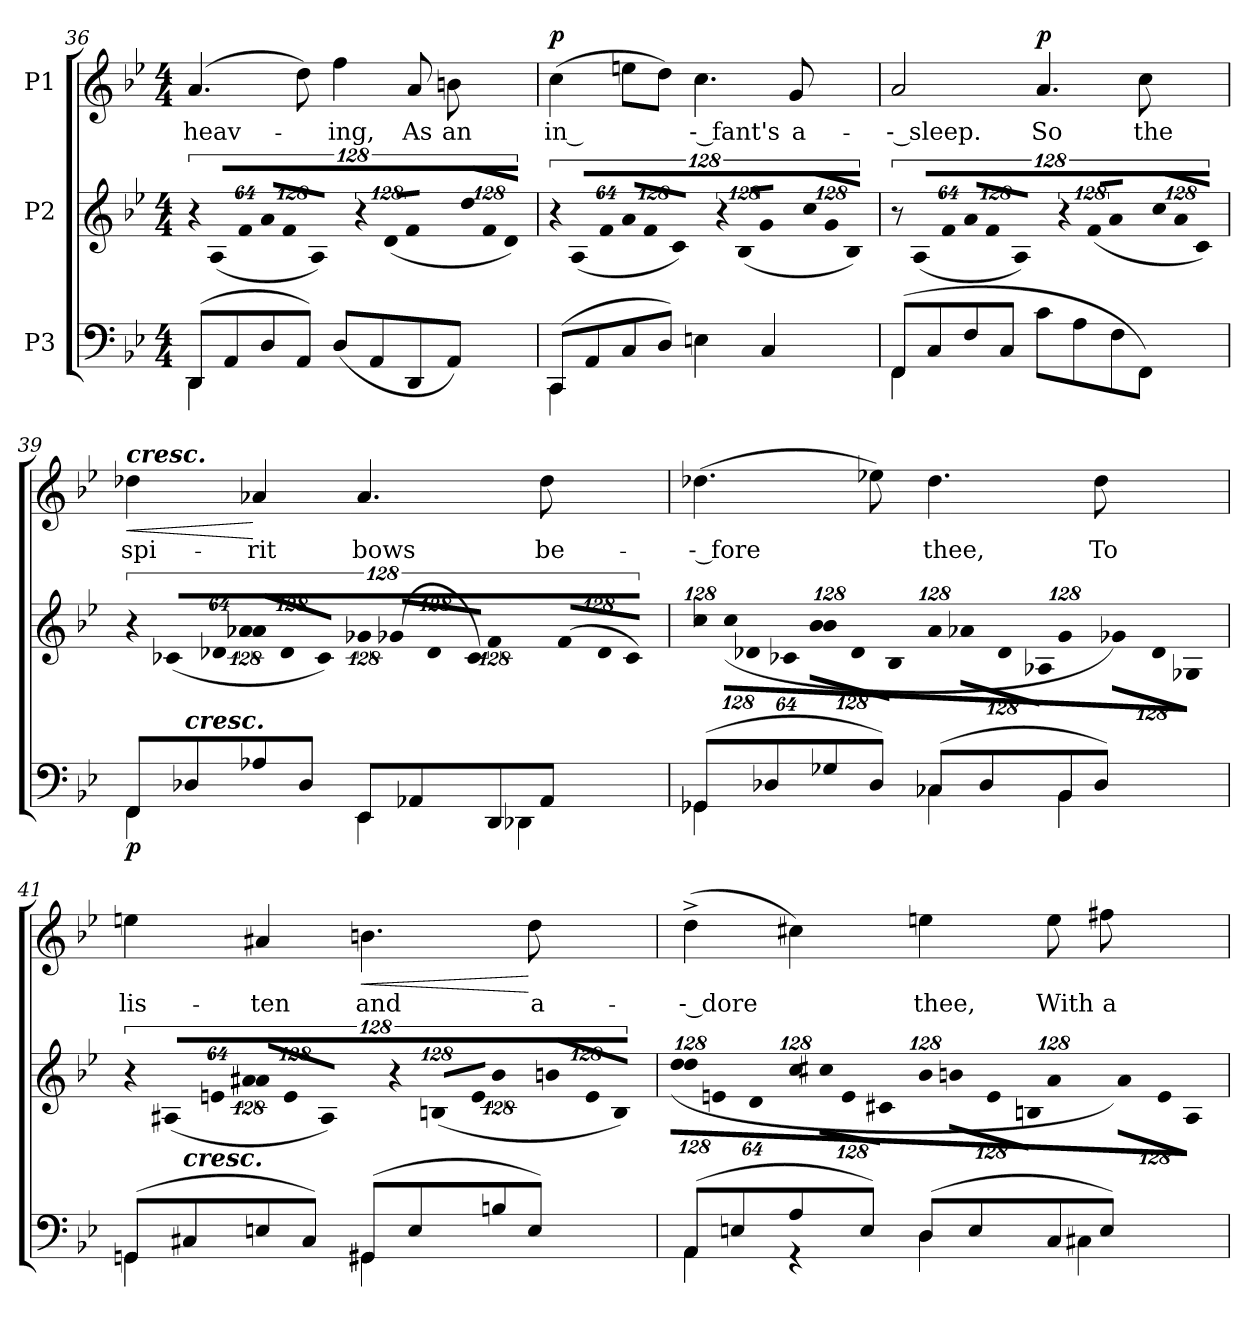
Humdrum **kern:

**kern	**dynam	**kern	**kern	**text	**dynam
*part3	*part3	*part2	*part1	*part1	*part1
*staff3	*staff3	*staff2	*staff1	*staff1	*staff1
*I"P3	*	*I"P2	*I"P1	*	*
*clefF4	*	*clefG2	*clefG2	*	*
*k[b-e-]	*	*k[b-e-]	*k[b-e-]	*	*
*B-:	*	*B-:	*B-:	*	*
*M4/4	*	*M4/4	*M4/4	*	*
=36	=36	=36	=36	=36	=36
*^	*	*	*	*	*
!	!	!	!LO:N:vis=8	!	!	!
!	!	!	!	!	!LO:LY:b:color=#000000	!
(8DDi/L	4DDi\	.	1024%85r	(4.ai/	heav-	.
!	!	!	!LO:N:vis=8	!	!	!
.	.	.	(1024%85Ai/L	.	.	.
8AAi/	.	.	.	.	.	.
!	!	!	!LO:N:vis=8	!	!	!
.	.	.	512%43fi/J	.	.	.
*	*	*	*Xbrackettup	*	*	*
!	!	!	!LO:N:vis=8	!	!	!
8Di/	4ryy	.	1024%85ai/L	.	.	.
!	!	!	!LO:N:vis=8	!	!	!
.	.	.	1024%85fi/	.	.	.
8AAi/J)	.	.	.	8ddi\)	.	.
!	!	!	!LO:N:vis=8	!	!	!
.	.	.	512%43Ai/J)	.	.	.
*	*	*	*brackettup	*	*	*
!	!	!	!LO:N:vis=8	!	!	!
!	!	!	!	!	!LO:LY:b:color=#000000	!
(8Di/L	2ryy	.	1024%85r	4ffi\	-ing,	.
!	!	!	!LO:N:vis=8	!	!	!
.	.	.	(1024%85di/L	.	.	.
8AAi/	.	.	.	.	.	.
!	!	!	!LO:N:vis=8	!	!	!
.	.	.	512%43fi/J	.	.	.
*	*	*	*Xbrackettup	*	*	*
!	!	!	!LO:N:vis=8	!	!	!
!	!	!	!	!	!LO:LY:b:color=#000000	!
8DDi/	.	.	1024%85ddi/L	8ai/	As	.
!	!	!	!LO:N:vis=8	!	!	!
.	.	.	1024%85fi/	.	.	.
!	!	!	!	!	!LO:LY:b:color=#000000	!
8AAi/J)	.	.	.	8bni\	an	.
!	!	!	!LO:N:vis=8	!	!	!
.	.	.	512%43di/J)	.	.	.
=37	=37	=37	=37	=37	=37	=37
*	*	*	*brackettup	*	*	*
!	!	!	!LO:N:vis=8	!	!	!
!	!	!	!	!	!LO:LY:b:color=#000000	!
(8CCi/L	4CCi\	.	1024%85r	(4cci\	in --	p
!	!	!	!LO:N:vis=8	!	!	!
.	.	.	(1024%85Ai/L	.	.	.
8AAi/	.	.	.	.	.	.
!	!	!	!LO:N:vis=8	!	!	!
.	.	.	512%43fi/J	.	.	.
*	*	*	*Xbrackettup	*	*	*
!	!	!	!LO:N:vis=8	!	!	!
8Ci/	4ryy	.	1024%85ai/L	8eeni\L	.	.
!	!	!	!LO:N:vis=8	!	!	!
.	.	.	1024%85fi/	.	.	.
8Di/J)	.	.	.	8ddi\J)	.	.
!	!	!	!LO:N:vis=8	!	!	!
.	.	.	512%43ci/J)	.	.	.
*	*	*	*brackettup	*	*	*
!	!	!	!LO:N:vis=8	!	!	!
!	!	!	!	!	!LO:LY:b:color=#000000	!
4Eni\	2ryy	.	1024%85r	4.cci\	-- fant's	.
!	!	!	!LO:N:vis=8	!	!	!
.	.	.	(1024%85B-i/L	.	.	.
!	!	!	!LO:N:vis=8	!	!	!
.	.	.	512%43gi/J	.	.	.
*	*	*	*Xbrackettup	*	*	*
!	!	!	!LO:N:vis=8	!	!	!
4Ci/	.	.	1024%85cci/L	.	.	.
!	!	!	!LO:N:vis=8	!	!	!
.	.	.	1024%85gi/	.	.	.
!	!	!	!	!	!LO:LY:b:color=#000000	!
.	.	.	.	8gi/	a-	.
!	!	!	!LO:N:vis=8	!	!	!
.	.	.	512%43B-i/J)	.	.	.
!!LO:LB:g=z
=38	=38	=38	=38	=38	=38	=38
*	*	*	*brackettup	*	*	*
!	!	!	!LO:N:vis=8	!	!	!
*	*	*	*^	*	*	*
!	!	!	!	!	!	!LO:LY:b:color=#000000	!
(8FFi/L	4FFi\	.	1024%85r	8ryy	2ai/	-- sleep.	.
!	!	!	!LO:N:vis=8	!	!	!	!
.	.	.	(1024%85Ai/L	.	.	.	.
8Ci/	.	.	.	8ryy	.	.	.
!	!	!	!LO:N:vis=8	!	!	!	!
.	.	.	512%43fi/J	.	.	.	.
*	*	*	*Xbrackettup	*	*	*	*
!	!	!	!LO:N:vis=8	!	!	!	!
8Fi/	4ryy	.	1024%85ai/L	4ryy	.	.	.
!	!	!	!LO:N:vis=8	!	!	!	!
.	.	.	1024%85fi/	.	.	.	.
8Ci/J	.	.	.	.	.	.	.
!	!	!	!LO:N:vis=8	!	!	!	!
.	.	.	512%43Ai/J)	.	.	.	.
*	*	*	*brackettup	*	*	*	*
!	!	!	!LO:N:vis=8	!	!	!	!
!	!	!	!	!	!	!LO:LY:b:color=#000000	!
8ci\L	2ryy	.	1024%85r	2ryy	4.ai/	So	p
!	!	!	!LO:N:vis=8	!	!	!	!
.	.	.	(1024%85fi/L	.	.	.	.
8Ai\	.	.	.	.	.	.	.
!	!	!	!LO:N:vis=8	!	!	!	!
.	.	.	512%43ai/J	.	.	.	.
*	*	*	*Xbrackettup	*	*	*	*
!	!	!	!LO:N:vis=8	!	!	!	!
8Fi\	.	.	1024%85cci/L	.	.	.	.
!	!	!	!LO:N:vis=8	!	!	!	!
.	.	.	1024%85ai/	.	.	.	.
!	!	!	!	!	!	!LO:LY:b:color=#000000	!
8FFi\J)	.	.	.	.	8cci\	the	.
!	!	!	!LO:N:vis=8	!	!	!	!
.	.	.	512%43ci/J)	.	.	.	.
=39	=39	=39	=39	=39	=39	=39	=39
*	*	*	*brackettup	*	*	*	*
!	!	!	!LO:N:vis=8	!	!	!	!
!	!	!	!	!	!LO:TX:a:Bi:t=cresc.	!	!
!	!	!	!	!	!	!LO:LY:b:color=#000000	!LO:HP:b
8FFi/L	4FFi\	p	1024%85r	16ryy	4dd-Xi\	spi-	<
.	.	.	.	64ryy	.	.	.
.	.	.	.	256ryy	.	.	.
.	.	.	.	1024ryy	.	.	.
!	!	!	!LO:N:vis=8	!	!	!	!
.	.	.	(1024%85c-Xi/L	16ryy	.	.	.
!LO:TX:a:Bi:t=cresc.	!	!	!	!	!	!	!
8D-Xi/	.	.	.	.	.	.	.
.	.	.	.	64ryy	.	.	.
.	.	.	.	256ryy	.	.	.
.	.	.	.	1024ryy	.	.	.
!	!	!	!LO:N:vis=8	!	!	!	!
.	.	.	512%43d-Xi/J	16ryy	.	.	.
.	.	.	.	64ryy	.	.	.
.	.	.	.	256.ryy	.	.	.
*	*	*	*Xbrackettup	*	*	*	*
!	!	!	!LO:N:vis=8	!	!	!	!
*	*	*	*	*brackettup	*	*	*
!	!	!	!	!LO:N:vis=4	!	!	!
!	!	!	!	!	!	!LO:LY:b:color=#000000	!
8A-Xi/	4ryy	.	1024%85a-Xi/L	512%85a-i\	4a-Xi/	-rit	[
!	!	!	!LO:N:vis=8	!	!	!	!
.	.	.	1024%85d-i/	.	.	.	.
8D-i/J	.	.	.	.	.	.	.
!	!	!	!LO:N:vis=8	!	!	!	!
.	.	.	512%43c-i/J)	16ryy	.	.	.
.	.	.	.	64ryy	.	.	.
.	.	.	.	256.ryy	.	.	.
*	*	*	*Xbrackettup	*	*	*	*
!	!	!	!LO:N:vis=8	!	!	!	!
*	*	*	*	*brackettup	*	*	*
!	!	!	!	!LO:N:vis=4	!	!	!
!	!	!	!	!	!	!LO:LY:b:color=#000000	!
8EE-i/L	4EE-i\	.	(1024%85g-Xi/L	512%85g-i\	4.a-i/	bows	.
!	!	!	!LO:N:vis=8	!	!	!	!
.	.	.	1024%85d-i/	.	.	.	.
8AA-Xi/	.	.	.	.	.	.	.
!	!	!	!LO:N:vis=8	!	!	!	!
.	.	.	512%43c-i/J)	16ryy	.	.	.
.	.	.	.	64ryy	.	.	.
.	.	.	.	256.ryy	.	.	.
*	*	*	*Xbrackettup	*	*	*	*
!	!	!	!LO:N:vis=8	!	!	!	!
*	*	*	*	*brackettup	*	*	*
!	!	!	!	!LO:N:vis=4	!	!	!
8DDi/	4DD-Xi\	.	(1024%85fi/L	512%85fi\	.	.	.
!	!	!	!LO:N:vis=8	!	!	!	!
.	.	.	1024%85d-i/	.	.	.	.
!	!	!	!	!	!	!LO:LY:b:color=#000000	!
8AA-i/J	.	.	.	.	8dd-i\	be-	.
!	!	!	!LO:N:vis=8	!	!	!	!
.	.	.	512%43c-i/J)	16ryy	.	.	.
.	.	.	.	64ryy	.	.	.
.	.	.	.	256.ryy	.	.	.
!!LO:LB:g=z
=40	=40	=40	=40	=40	=40	=40	=40
*	*	*	*Xbrackettup	*	*	*	*
!	!	!	!LO:N:vis=4	!LO:N:vis=8	!	!	!
!	!	!	!	!	!	!LO:LY:b:color=#000000	!
(8GG-Xi/L	4GG-i\	.	512%85cci/	(1024%85cc-Xi\L	(4.dd-Xi\	-- fore	.
!	!	!	!	!LO:N:vis=8	!	!	!
.	.	.	.	1024%85d-Xi\	.	.	.
8D-Xi/	.	.	.	.	.	.	.
!	!	!	!	!LO:N:vis=8	!	!	!
.	.	.	16ryy	512%43c-Xi\J	.	.	.
.	.	.	64ryy	.	.	.	.
.	.	.	256.ryy	.	.	.	.
!	!	!	!LO:N:vis=4	!LO:N:vis=8	!	!	!
8G-Xi/	4ryy	.	512%85b-i/	1024%85b-i\L	.	.	.
!	!	!	!	!LO:N:vis=8	!	!	!
.	.	.	.	1024%85d-i\	.	.	.
8D-i/J)	.	.	.	.	8ee-Xi\)	.	.
!	!	!	!	!LO:N:vis=8	!	!	!
.	.	.	16ryy	512%43B-i\J	.	.	.
.	.	.	64ryy	.	.	.	.
.	.	.	256.ryy	.	.	.	.
!	!	!	!LO:N:vis=4	!LO:N:vis=8	!	!	!
!	!	!	!	!	!	!LO:LY:b:color=#000000	!
(8C-Xi/L	4C-i\	.	512%85ai/	1024%85a-Xi\L	4.dd-i\	thee,	.
!	!	!	!	!LO:N:vis=8	!	!	!
.	.	.	.	1024%85d-i\	.	.	.
8D-i/	.	.	.	.	.	.	.
!	!	!	!	!LO:N:vis=8	!	!	!
.	.	.	16ryy	512%43A-Xi\J	.	.	.
.	.	.	64ryy	.	.	.	.
.	.	.	256.ryy	.	.	.	.
!	!	!	!LO:N:vis=4	!LO:N:vis=8	!	!	!
8BB-i/	4BB-i\	.	512%85gi/	1024%85g-Xi\L)	.	.	.
!	!	!	!	!LO:N:vis=8	!	!	!
.	.	.	.	1024%85d-i\	.	.	.
!	!	!	!	!	!	!LO:LY:b:color=#000000	!
8D-i/J)	.	.	.	.	8dd-i\	To	.
!	!	!	!	!LO:N:vis=8	!	!	!
.	.	.	16ryy	512%43G-Xi\J	.	.	.
.	.	.	64ryy	.	.	.	.
.	.	.	256.ryy	.	.	.	.
=41	=41	=41	=41	=41	=41	=41	=41
*	*	*	*brackettup	*	*	*	*
!	!	!	!LO:N:vis=8	!	!	!	!
!	!	!	!	!	!	!LO:LY:b:color=#000000	!
(8GGi/L	4GGni\	.	1024%85r	16ryy	4eeni\	lis-	.
.	.	.	.	64ryy	.	.	.
.	.	.	.	256ryy	.	.	.
.	.	.	.	1024ryy	.	.	.
!	!	!	!LO:N:vis=8	!	!	!	!
.	.	.	(1024%85A#Xi/L	16ryy	.	.	.
!LO:TX:a:Bi:t=cresc.	!	!	!	!	!	!	!
8C#Xi/	.	.	.	.	.	.	.
.	.	.	.	64ryy	.	.	.
.	.	.	.	256ryy	.	.	.
.	.	.	.	1024ryy	.	.	.
!	!	!	!LO:N:vis=8	!	!	!	!
.	.	.	512%43eni/J	16ryy	.	.	.
.	.	.	.	64ryy	.	.	.
.	.	.	.	256.ryy	.	.	.
*	*	*	*Xbrackettup	*	*	*	*
!	!	!	!LO:N:vis=8	!	!	!	!
*	*	*	*	*brackettup	*	*	*
!	!	!	!	!LO:N:vis=4	!	!	!
!	!	!	!	!	!	!LO:LY:b:color=#000000	!
8Eni/	4ryy	.	1024%85a#Xi/L	512%85a#i\	4a#Xi/	-ten	.
!	!	!	!LO:N:vis=8	!	!	!	!
.	.	.	1024%85ei/	.	.	.	.
8C#i/J)	.	.	.	.	.	.	.
!	!	!	!LO:N:vis=8	!	!	!	!
.	.	.	512%43A#i/J)	16ryy	.	.	.
.	.	.	.	64ryy	.	.	.
.	.	.	.	256.ryy	.	.	.
*	*	*	*Xbrackettup	*	*	*	*
!	!	!	!LO:N:vis=8	!	!	!	!
!	!	!	!	!	!	!LO:LY:b:color=#000000	!LO:HP:b
(8GG#Xi/L	4GG#i\	.	1024%85r	8ryy	4.bni\	and	<
!	!	!	!LO:N:vis=8	!	!	!	!
.	.	.	(1024%85Bni/L	.	.	.	.
8Ei/	.	.	.	32ryy	.	.	.
.	.	.	.	128ryy	.	.	.
.	.	.	.	512ryy	.	.	.
!	!	!	!LO:N:vis=8	!	!	!	!
.	.	.	512%43ei/J	16ryy	.	.	.
.	.	.	.	64ryy	.	.	.
.	.	.	.	256.ryy	.	.	.
!	!	!	!LO:N:vis=8	!	!	!	!
*	*	*	*	*brackettup	*	*	*
!	!	!	!	!LO:N:vis=4	!	!	!
8Bni/	4ryy	.	1024%85bni/L	512%85bi\	.	.	.
!	!	!	!LO:N:vis=8	!	!	!	!
.	.	.	1024%85ei/	.	.	.	.
!	!	!	!	!	!	!LO:LY:b:color=#000000	!
8Ei/J)	.	.	.	.	8ddi\	a-	[
!	!	!	!LO:N:vis=8	!	!	!	!
.	.	.	512%43Bi/J)	16ryy	.	.	.
.	.	.	.	64ryy	.	.	.
.	.	.	.	256.ryy	.	.	.
!!LO:LB:g=z
=42	=42	=42	=42	=42	=42	=42	=42
*	*	*	*Xbrackettup	*	*	*	*
!	!	!	!LO:N:vis=4	!LO:N:vis=8	!	!	!
!	!	!	!	!	!	!LO:LY:b:color=#000000	!
(8AAi/L	4AAi\	.	512%85ddi/	(1024%85ddi\L	(4dd^i\	-- dore	.
!	!	!	!	!LO:N:vis=8	!	!	!
.	.	.	.	1024%85eni\	.	.	.
8Eni/	.	.	.	.	.	.	.
!	!	!	!	!LO:N:vis=8	!	!	!
.	.	.	16ryy	512%43di\J	.	.	.
.	.	.	64ryy	.	.	.	.
.	.	.	256.ryy	.	.	.	.
!	!	!	!LO:N:vis=4	!LO:N:vis=8	!	!	!
8Ai/	4r	.	512%85cci/	1024%85cc#Xi\L	4cc#Xi\)	.	.
!	!	!	!	!LO:N:vis=8	!	!	!
.	.	.	.	1024%85ei\	.	.	.
8Ei/J)	.	.	.	.	.	.	.
!	!	!	!	!LO:N:vis=8	!	!	!
.	.	.	16ryy	512%43c#Xi\J	.	.	.
.	.	.	64ryy	.	.	.	.
.	.	.	256.ryy	.	.	.	.
!	!	!	!LO:N:vis=4	!LO:N:vis=8	!	!	!
!	!	!	!	!	!	!LO:LY:b:color=#000000	!
(8Di/L	4Di\	.	512%85b-i/	1024%85bni\L	4eeni\	thee,	.
!	!	!	!	!LO:N:vis=8	!	!	!
.	.	.	.	1024%85ei\	.	.	.
8Ei/	.	.	.	.	.	.	.
!	!	!	!	!LO:N:vis=8	!	!	!
.	.	.	16ryy	512%43Bni\J	.	.	.
.	.	.	64ryy	.	.	.	.
.	.	.	256.ryy	.	.	.	.
!	!	!	!LO:N:vis=4	!LO:N:vis=8	!	!	!
!	!	!	!	!	!	!LO:LY:b:color=#000000	!
8Ci/	4C#Xi\	.	512%85ai/	1024%85ai\L)	8eei\	With	.
!	!	!	!	!LO:N:vis=8	!	!	!
.	.	.	.	1024%85ei\	.	.	.
!	!	!	!	!	!	!LO:LY:b:color=#000000	!
8Ei/J)	.	.	.	.	8ff#Xi\	a	.
!	!	!	!	!LO:N:vis=8	!	!	!
.	.	.	16ryy	512%43Ai\J	.	.	.
.	.	.	64ryy	.	.	.	.
.	.	.	256.ryy	.	.	.	.
*v	*v	*	*	*	*	*	*
*	*	*v	*v	*	*	*
=	=	=	=	=	=
*-	*-	*-	*-	*-	*-
